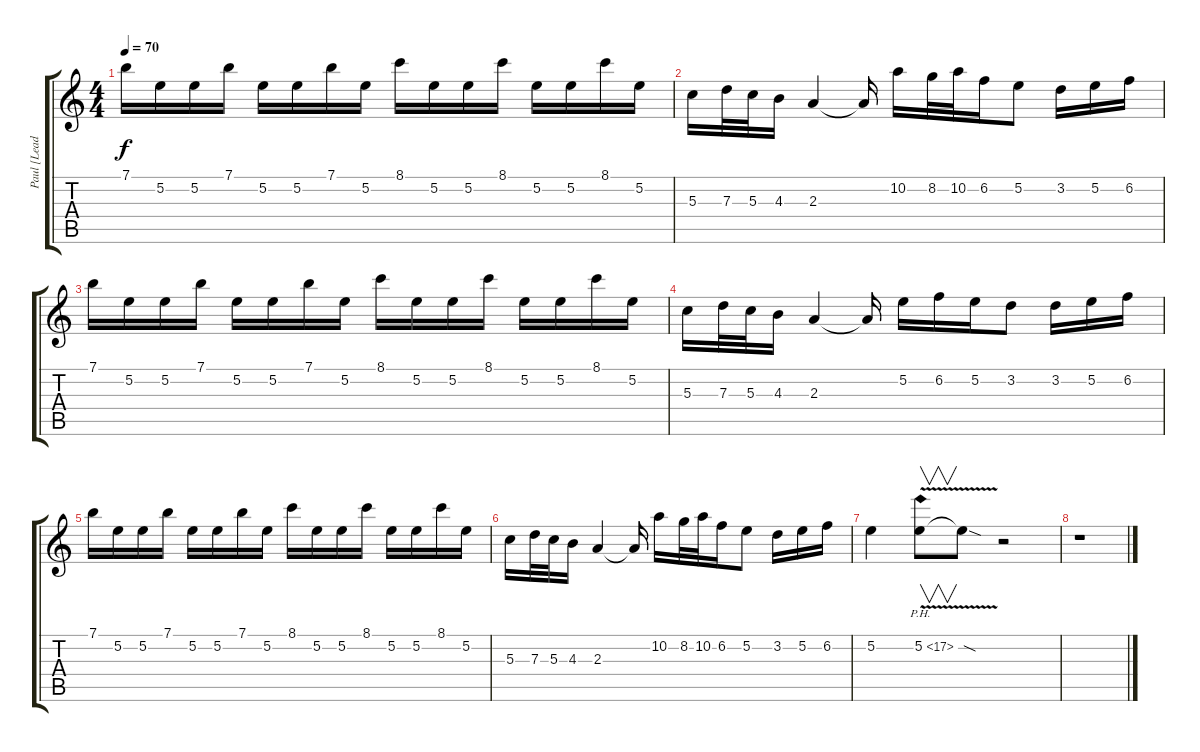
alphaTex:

\track ("Paul [Lead Guitar]" "Paul [Lead") {instrument distortionguitar}
\staff {score tabs}
\tuning (E4 B3 G3 D3 A2 D2) {hide}
\ts (4 4)
\tempo 70
\clef g2
\ks c
7.1.16{dy f} 5.2.16 5.2.16 7.1.16 5.2.16 5.2.16 7.1.16 5.2.16 8.1.16 5.2.16 5.2.16 8.1.16 5.2.16 5.2.16 8.1.16 5.2.16 |
5.3.16 7.3.32 5.3.32 4.3.16 2.3.4 2.3{t}.16 10.2.16 8.2.32 10.2.32 6.2.16 5.2.8 3.2.16 5.2.16 6.2.16 |
7.1.16{balance 8} 5.2.16 5.2.16 7.1.16 5.2.16 5.2.16 7.1.16 5.2.16 8.1.16 5.2.16 5.2.16 8.1.16 5.2.16 5.2.16 8.1.16 5.2.16 |
5.3.16 7.3.32 5.3.32 4.3.16 2.3.4 2.3{t}.16 5.2.16 6.2.16 5.2.16 3.2.8 3.2.16 5.2.16 6.2.16 |
7.1.16 5.2.16 5.2.16 7.1.16 5.2.16 5.2.16 7.1.16 5.2.16 8.1.16 5.2.16 5.2.16 8.1.16 5.2.16 5.2.16 8.1.16 5.2.16 |
5.3.16 7.3.32 5.3.32 4.3.16 2.3.4 2.3{t}.16 10.2.16 8.2.32 10.2.32 6.2.16 5.2.8 3.2.16 5.2.16 6.2.16 |
5.2.4 5.2{ph 12 v}.8{v} 5.2{sod t}.8 r.2 |
r.1
